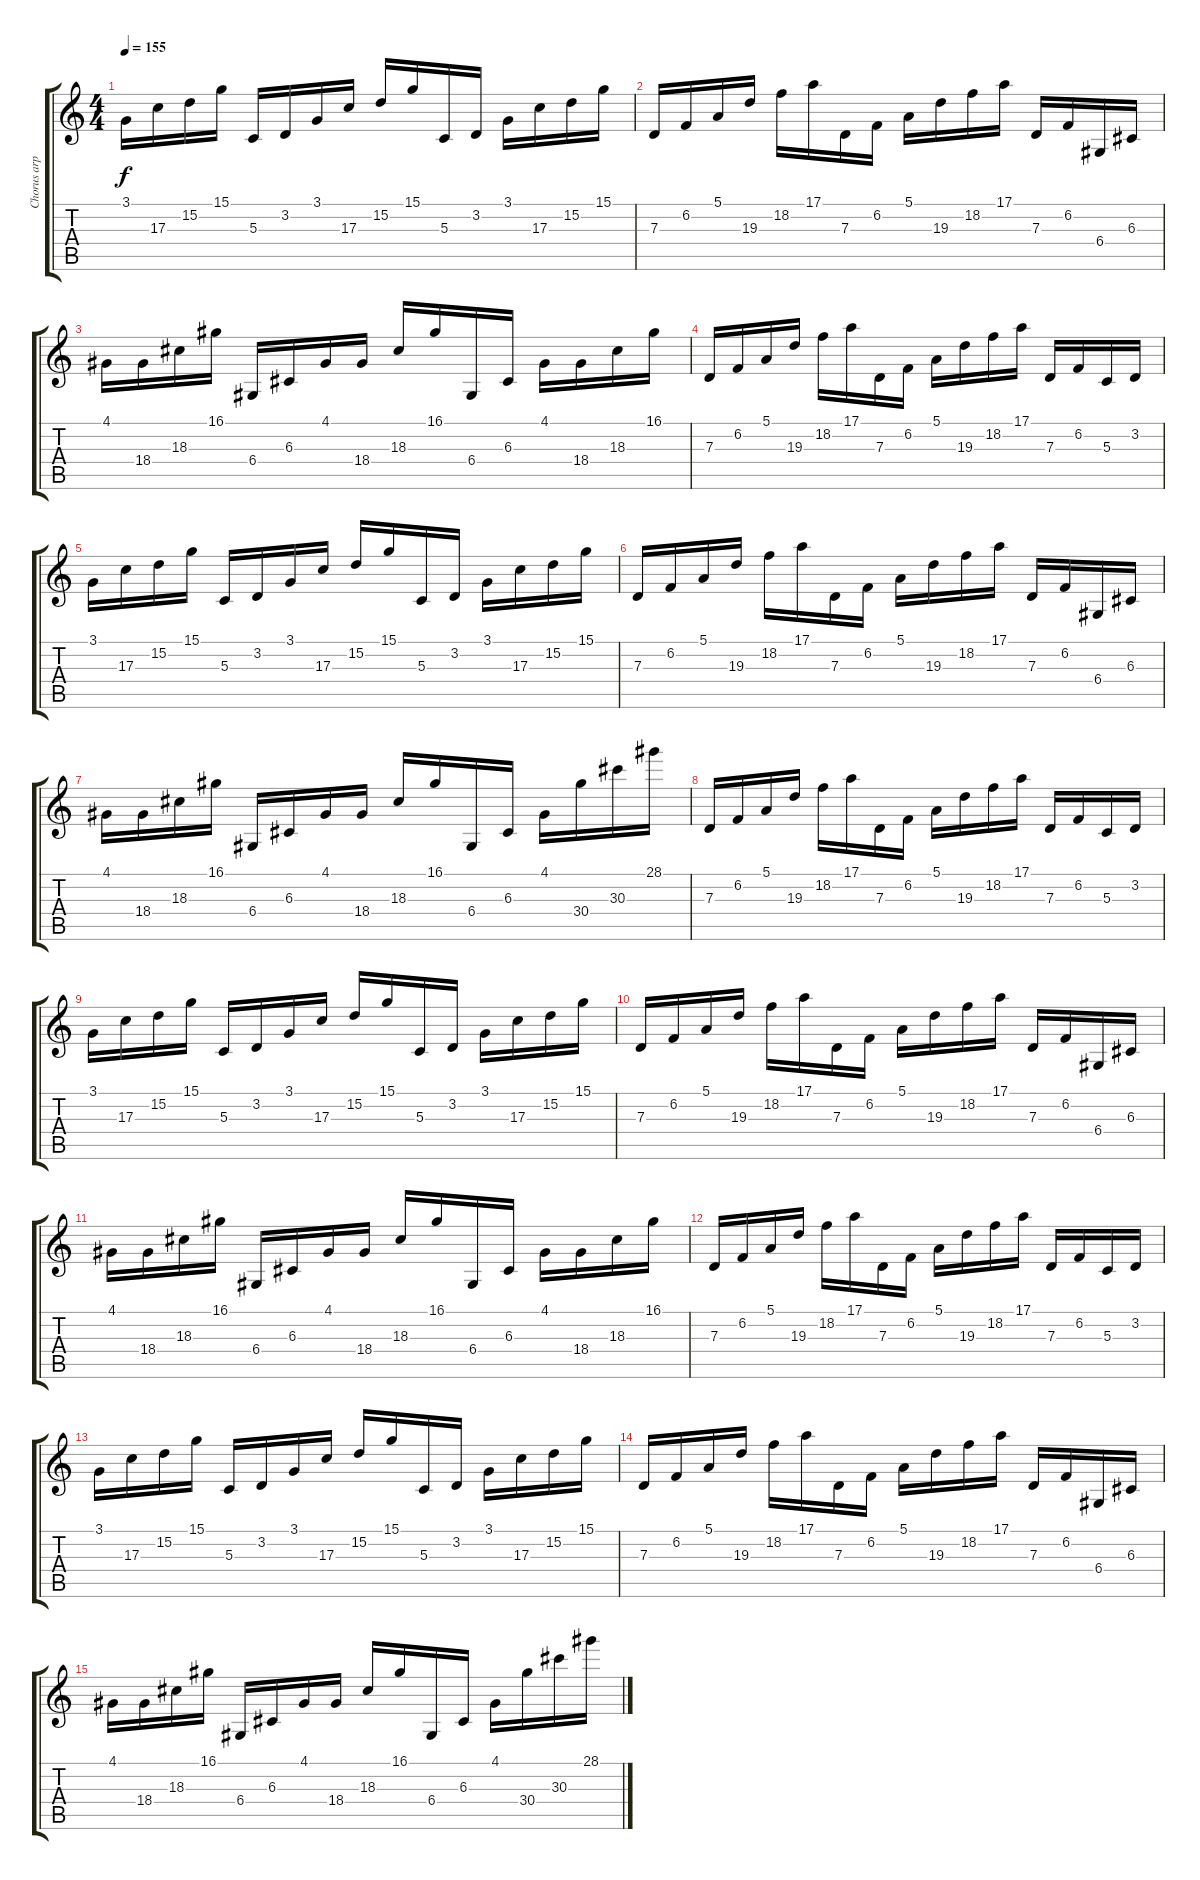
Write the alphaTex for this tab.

\track ("Chorus arpeggio" "Chorus arp") {instrument lead2sawtooth}
\staff {score tabs}
\tuning (E4 B3 G3 D3 A2 E2) {hide}
\ts (4 4)
\tempo 155
\clef g2
\ks c
3.1.16{dy f} 17.3.16 15.2.16 15.1.16 5.3.16 3.2.16 3.1.16 17.3.16 15.2.16 15.1.16 5.3.16 3.2.16 3.1.16 17.3.16 15.2.16 15.1.16 |
7.3.16 6.2.16 5.1.16 19.3.16 18.2.16 17.1.16 7.3.16 6.2.16 5.1.16 19.3.16 18.2.16 17.1.16 7.3.16 6.2.16 6.4.16 6.3.16 |
4.1.16 18.4.16 18.3.16 16.1.16 6.4.16 6.3.16 4.1.16 18.4.16 18.3.16 16.1.16 6.4.16 6.3.16 4.1.16 18.4.16 18.3.16 16.1.16 |
7.3.16 6.2.16 5.1.16 19.3.16 18.2.16 17.1.16 7.3.16 6.2.16 5.1.16 19.3.16 18.2.16 17.1.16 7.3.16 6.2.16 5.3.16 3.2.16 |
3.1.16 17.3.16 15.2.16 15.1.16 5.3.16 3.2.16 3.1.16 17.3.16 15.2.16 15.1.16 5.3.16 3.2.16 3.1.16 17.3.16 15.2.16 15.1.16 |
7.3.16 6.2.16 5.1.16 19.3.16 18.2.16 17.1.16 7.3.16 6.2.16 5.1.16 19.3.16 18.2.16 17.1.16 7.3.16 6.2.16 6.4.16 6.3.16 |
4.1.16 18.4.16 18.3.16 16.1.16 6.4.16 6.3.16 4.1.16 18.4.16 18.3.16 16.1.16 6.4.16 6.3.16 4.1.16 30.4.16 30.3.16 28.1.16 |
7.3.16 6.2.16 5.1.16 19.3.16 18.2.16 17.1.16 7.3.16 6.2.16 5.1.16 19.3.16 18.2.16 17.1.16 7.3.16 6.2.16 5.3.16 3.2.16 |
3.1.16 17.3.16 15.2.16 15.1.16 5.3.16 3.2.16 3.1.16 17.3.16 15.2.16 15.1.16 5.3.16 3.2.16 3.1.16 17.3.16 15.2.16 15.1.16 |
7.3.16 6.2.16 5.1.16 19.3.16 18.2.16 17.1.16 7.3.16 6.2.16 5.1.16 19.3.16 18.2.16 17.1.16 7.3.16 6.2.16 6.4.16 6.3.16 |
4.1.16 18.4.16 18.3.16 16.1.16 6.4.16 6.3.16 4.1.16 18.4.16 18.3.16 16.1.16 6.4.16 6.3.16 4.1.16 18.4.16 18.3.16 16.1.16 |
7.3.16 6.2.16 5.1.16 19.3.16 18.2.16 17.1.16 7.3.16 6.2.16 5.1.16 19.3.16 18.2.16 17.1.16 7.3.16 6.2.16 5.3.16 3.2.16 |
3.1.16 17.3.16 15.2.16 15.1.16 5.3.16 3.2.16 3.1.16 17.3.16 15.2.16 15.1.16 5.3.16 3.2.16 3.1.16 17.3.16 15.2.16 15.1.16 |
7.3.16 6.2.16 5.1.16 19.3.16 18.2.16 17.1.16 7.3.16 6.2.16 5.1.16 19.3.16 18.2.16 17.1.16 7.3.16 6.2.16 6.4.16 6.3.16 |
4.1.16 18.4.16 18.3.16 16.1.16 6.4.16 6.3.16 4.1.16 18.4.16 18.3.16 16.1.16 6.4.16 6.3.16 4.1.16 30.4.16 30.3.16 28.1.16
